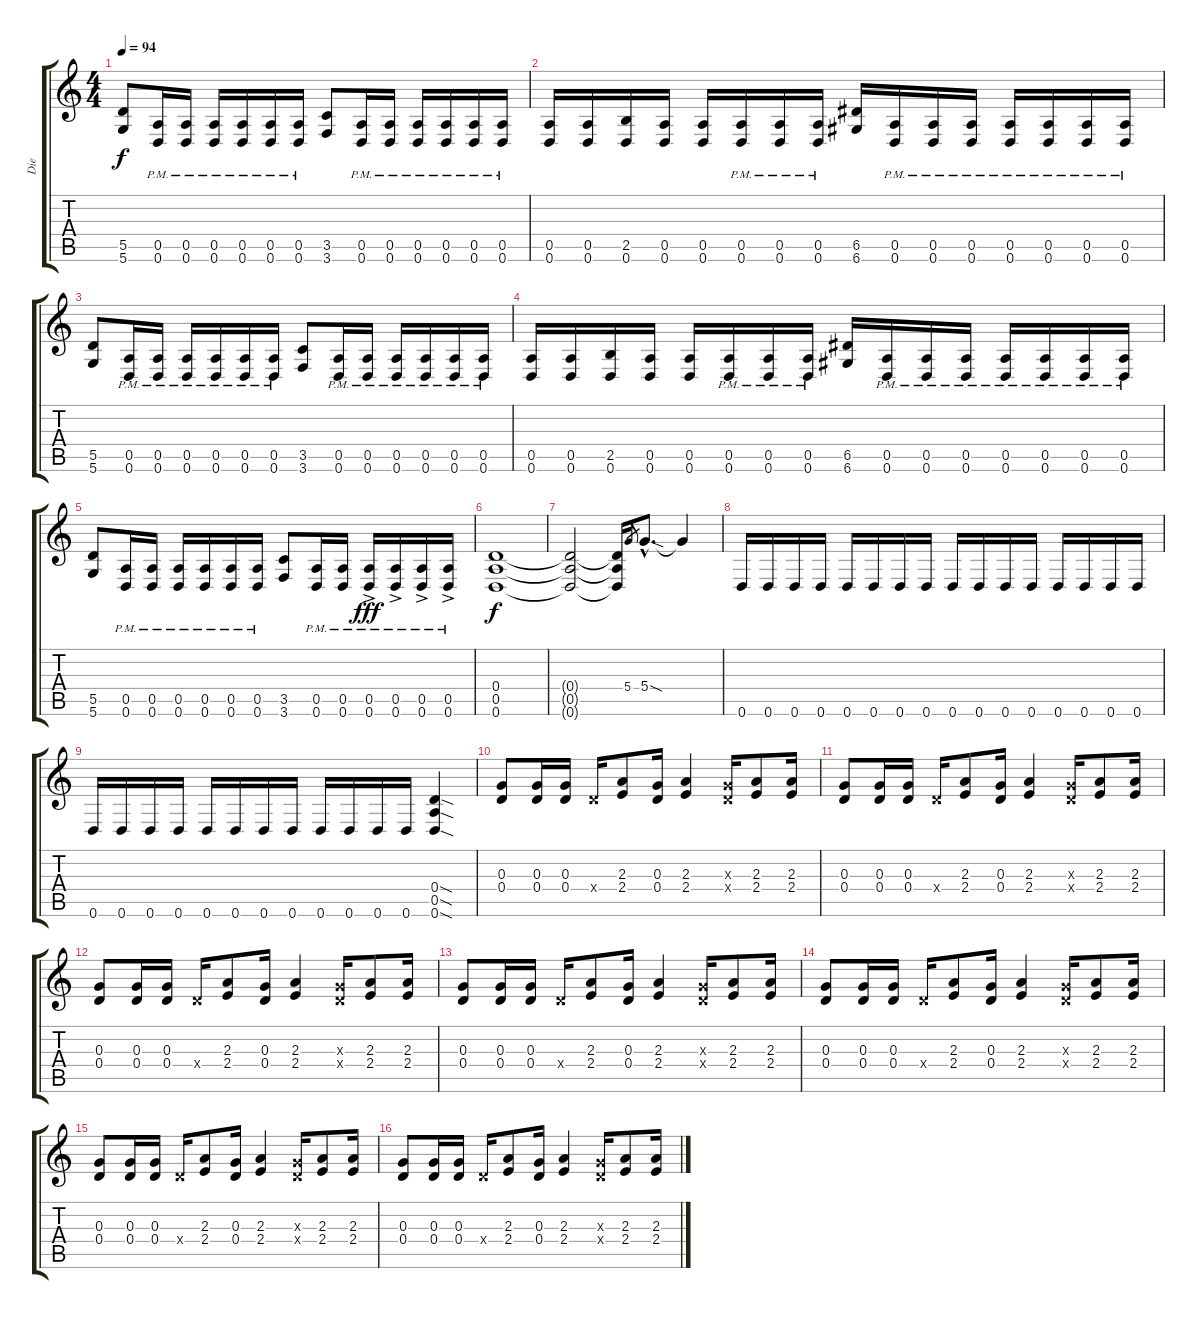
\track ("Die" "Die") {instrument overdrivenguitar}
\staff {score tabs}
\tuning (E4 B3 G3 D3 A2 D2) {hide}
\ts (4 4)
\tempo 94
\clef g2
\ks c
(5.5 5.6).8{dy f} (0.5{pm} 0.6{pm}).16 (0.5{pm} 0.6{pm}).16 (0.5{pm} 0.6{pm}).16 (0.5{pm} 0.6{pm}).16 (0.5{pm} 0.6{pm}).16 (0.5{pm} 0.6{pm}).16 (3.5 3.6).8 (0.5{pm} 0.6{pm}).16 (0.5{pm} 0.6{pm}).16 (0.5{pm} 0.6{pm}).16 (0.5{pm} 0.6{pm}).16 (0.5{pm} 0.6{pm}).16 (0.5{pm} 0.6{pm}).16 |
(0.5 0.6).16 (0.5 0.6).16 (2.5 0.6).16 (0.5 0.6).16 (0.5 0.6).16 (0.5{pm} 0.6{pm}).16 (0.5{pm} 0.6{pm}).16 (0.5{pm} 0.6{pm}).16 (6.5 6.6).16 (0.5{pm} 0.6{pm}).16 (0.5{pm} 0.6{pm}).16 (0.5{pm} 0.6{pm}).16 (0.5{pm} 0.6{pm}).16 (0.5{pm} 0.6{pm}).16 (0.5{pm} 0.6{pm}).16 (0.5{pm} 0.6{pm}).16 |
(5.5 5.6).8 (0.5{pm} 0.6{pm}).16 (0.5{pm} 0.6{pm}).16 (0.5{pm} 0.6{pm}).16 (0.5{pm} 0.6{pm}).16 (0.5{pm} 0.6{pm}).16 (0.5{pm} 0.6{pm}).16 (3.5 3.6).8 (0.5{pm} 0.6{pm}).16 (0.5{pm} 0.6{pm}).16 (0.5{pm} 0.6{pm}).16 (0.5{pm} 0.6{pm}).16 (0.5{pm} 0.6{pm}).16 (0.5{pm} 0.6{pm}).16 |
(0.5 0.6).16 (0.5 0.6).16 (2.5 0.6).16 (0.5 0.6).16 (0.5 0.6).16 (0.5{pm} 0.6{pm}).16 (0.5{pm} 0.6{pm}).16 (0.5{pm} 0.6{pm}).16 (6.5 6.6).16 (0.5{pm} 0.6{pm}).16 (0.5{pm} 0.6{pm}).16 (0.5{pm} 0.6{pm}).16 (0.5{pm} 0.6{pm}).16 (0.5{pm} 0.6{pm}).16 (0.5{pm} 0.6{pm}).16 (0.5{pm} 0.6{pm}).16 |
(5.5 5.6).8 (0.5{pm} 0.6{pm}).16 (0.5{pm} 0.6{pm}).16 (0.5{pm} 0.6{pm}).16 (0.5{pm} 0.6{pm}).16 (0.5{pm} 0.6{pm}).16 (0.5{pm} 0.6{pm}).16 (3.5 3.6).8 (0.5{pm} 0.6{pm}).16 (0.5{pm} 0.6{pm}).16 (0.5{ac pm} 0.6{ac pm}).16{dy fff} (0.5{ac pm} 0.6{ac pm}).16 (0.5{ac pm} 0.6{ac pm}).16 (0.5{ac pm} 0.6{ac pm}).16 |
(0.4 0.5 0.6).1{dy f} |
(0.4{t} 0.5{t} 0.6{t}).2 (0.4{t} 0.5{t} 0.6{t}).16 5.4.8{gr} 5.4{sod hac}.8{d} 5.4{t}.4 |
0.6.16 0.6.16 0.6.16 0.6.16 0.6.16 0.6.16 0.6.16 0.6.16 0.6.16 0.6.16 0.6.16 0.6.16 0.6.16 0.6.16 0.6.16 0.6.16 |
0.6.16 0.6.16 0.6.16 0.6.16 0.6.16 0.6.16 0.6.16 0.6.16 0.6.16 0.6.16 0.6.16 0.6.16 (0.4{sod} 0.5{sod} 0.6{sod}).4 |
(0.3 0.4).8{instrument distortionguitar} (0.3 0.4).16 (0.3 0.4).16 0.4{x}.16 (2.3 2.4).8 (0.3 0.4).16 (2.3 2.4).4 (0.3{x} 0.4{x}).16 (2.3 2.4).8 (2.3 2.4).16 |
(0.3 0.4).8 (0.3 0.4).16 (0.3 0.4).16 0.4{x}.16 (2.3 2.4).8 (0.3 0.4).16 (2.3 2.4).4 (0.3{x} 0.4{x}).16 (2.3 2.4).8 (2.3 2.4).16 |
(0.3 0.4).8 (0.3 0.4).16 (0.3 0.4).16 0.4{x}.16 (2.3 2.4).8 (0.3 0.4).16 (2.3 2.4).4 (0.3{x} 0.4{x}).16 (2.3 2.4).8 (2.3 2.4).16 |
(0.3 0.4).8 (0.3 0.4).16 (0.3 0.4).16 0.4{x}.16 (2.3 2.4).8 (0.3 0.4).16 (2.3 2.4).4 (0.3{x} 0.4{x}).16 (2.3 2.4).8 (2.3 2.4).16 |
(0.3 0.4).8 (0.3 0.4).16 (0.3 0.4).16 0.4{x}.16 (2.3 2.4).8 (0.3 0.4).16 (2.3 2.4).4 (0.3{x} 0.4{x}).16 (2.3 2.4).8 (2.3 2.4).16 |
(0.3 0.4).8 (0.3 0.4).16 (0.3 0.4).16 0.4{x}.16 (2.3 2.4).8 (0.3 0.4).16 (2.3 2.4).4 (0.3{x} 0.4{x}).16 (2.3 2.4).8 (2.3 2.4).16 |
(0.3 0.4).8 (0.3 0.4).16 (0.3 0.4).16 0.4{x}.16 (2.3 2.4).8 (0.3 0.4).16 (2.3 2.4).4 (0.3{x} 0.4{x}).16 (2.3 2.4).8 (2.3 2.4).16
